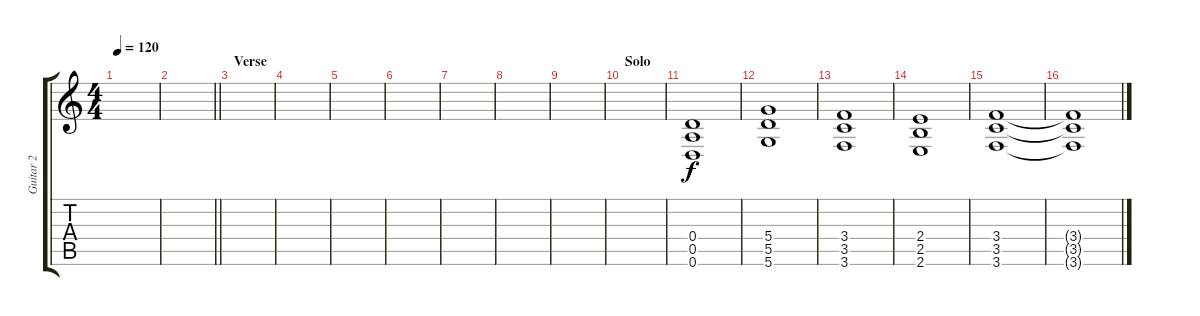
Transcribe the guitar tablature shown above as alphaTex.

\track ("Guitar 2" "Guitar 2") {instrument distortionguitar}
\staff {score tabs}
\tuning (E4 B3 G3 D3 A2 D2) {hide}
\ts (4 4)
\tempo 120
\clef g2
\ks c
|
\barLineRight lightlight
|
\section ("" "Verse")
|
|
|
|
|
|
|
\section ("" "Solo")
|
(0.4 0.5 0.6).1 |
(5.4 5.5 5.6).1 |
(3.4 3.5 3.6).1 |
(2.4 2.5 2.6).1 |
(3.4 3.5 3.6).1 |
(3.4{t} 3.5{t} 3.6{t}).1
